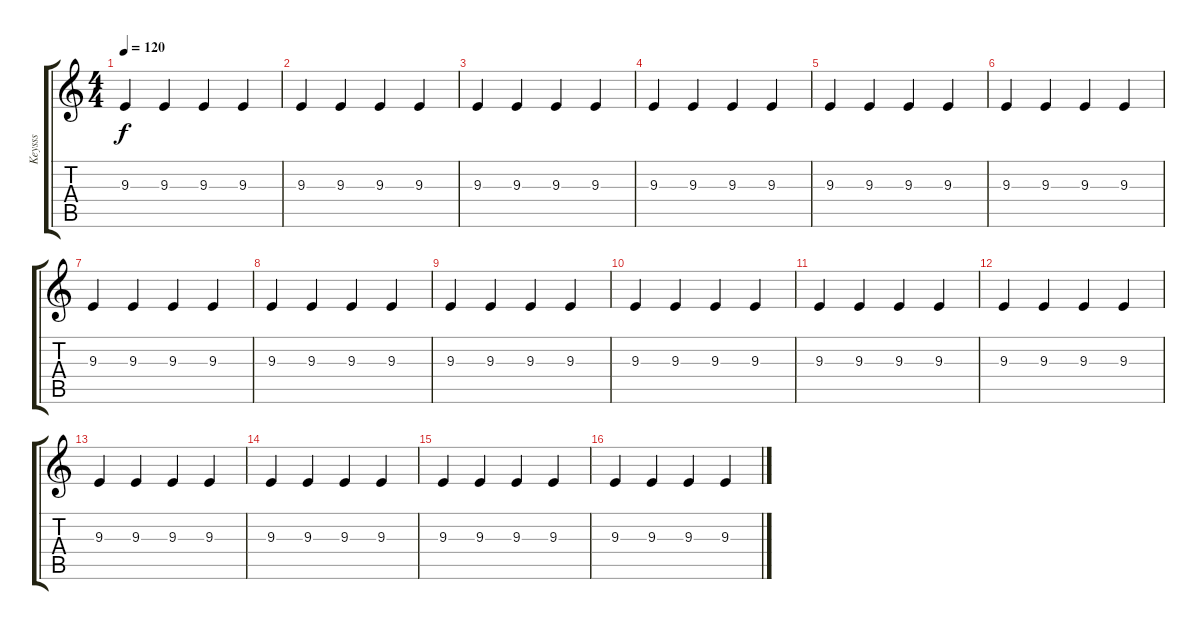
\track ("Keysss" "Keysss") {instrument synthstrings1}
\staff {score tabs}
\tuning (E4 B3 G3 D3 A2 E2) {hide}
\ts (4 4)
\tempo 120
\clef g2
\ks c
9.3.4{dy f} 9.3.4 9.3.4 9.3.4 |
9.3.4 9.3.4 9.3.4 9.3.4 |
9.3.4 9.3.4 9.3.4 9.3.4 |
9.3.4 9.3.4 9.3.4 9.3.4 |
9.3.4 9.3.4 9.3.4 9.3.4 |
9.3.4 9.3.4 9.3.4 9.3.4 |
9.3.4 9.3.4 9.3.4 9.3.4 |
9.3.4 9.3.4 9.3.4 9.3.4 |
9.3.4 9.3.4 9.3.4 9.3.4 |
9.3.4 9.3.4 9.3.4 9.3.4 |
9.3.4 9.3.4 9.3.4 9.3.4 |
9.3.4 9.3.4 9.3.4 9.3.4 |
9.3.4 9.3.4 9.3.4 9.3.4 |
9.3.4 9.3.4 9.3.4 9.3.4 |
9.3.4 9.3.4 9.3.4 9.3.4 |
9.3.4 9.3.4 9.3.4 9.3.4
